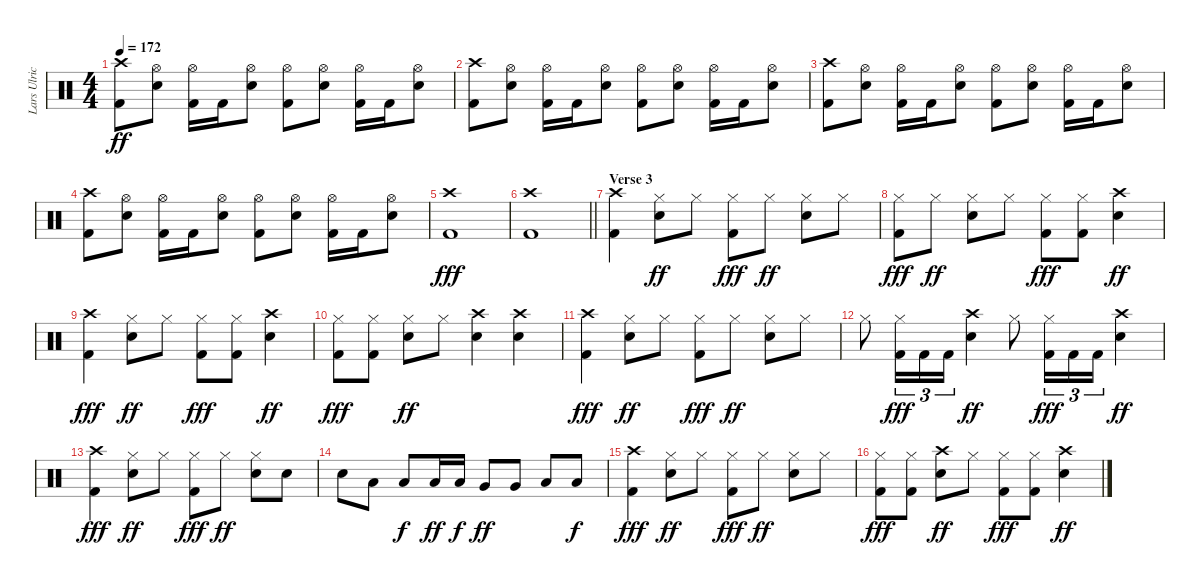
\track ("Lars Ulrich" "Lars Ulric") {instrument percussion}
\staff {score}
\articulation defaults
\ts (4 4)
\tempo 172
\clef neutral
\ks c
("Crash high (hit)" "Kick (hit) 2").8{dy ff} ("Hi-Hat (open)" "Snare (hit) 2").8 ("Hi-Hat (open)" "Kick (hit) 2").16 "Kick (hit) 2".16 ("Hi-Hat (open)" "Snare (hit) 2").8 ("Hi-Hat (open)" "Kick (hit) 2").8 ("Hi-Hat (open)" "Snare (hit) 2").8 ("Hi-Hat (open)" "Kick (hit) 2").16 "Kick (hit) 2".16 ("Hi-Hat (open)" "Snare (hit) 2").8 |
("Crash high (hit)" "Kick (hit) 2").8 ("Hi-Hat (open)" "Snare (hit) 2").8 ("Hi-Hat (open)" "Kick (hit) 2").16 "Kick (hit) 2".16 ("Hi-Hat (open)" "Snare (hit) 2").8 ("Hi-Hat (open)" "Kick (hit) 2").8 ("Hi-Hat (open)" "Snare (hit) 2").8 ("Hi-Hat (open)" "Kick (hit) 2").16 "Kick (hit) 2".16 ("Hi-Hat (open)" "Snare (hit) 2").8 |
("Crash high (hit)" "Kick (hit) 2").8 ("Hi-Hat (open)" "Snare (hit) 2").8 ("Hi-Hat (open)" "Kick (hit) 2").16 "Kick (hit) 2".16 ("Hi-Hat (open)" "Snare (hit) 2").8 ("Hi-Hat (open)" "Kick (hit) 2").8 ("Hi-Hat (open)" "Snare (hit) 2").8 ("Hi-Hat (open)" "Kick (hit) 2").16 "Kick (hit) 2".16 ("Hi-Hat (open)" "Snare (hit) 2").8 |
("Crash high (hit)" "Kick (hit) 2").8 ("Hi-Hat (open)" "Snare (hit) 2").8 ("Hi-Hat (open)" "Kick (hit) 2").16 "Kick (hit) 2".16 ("Hi-Hat (open)" "Snare (hit) 2").8 ("Hi-Hat (open)" "Kick (hit) 2").8 ("Hi-Hat (open)" "Snare (hit) 2").8 ("Hi-Hat (open)" "Kick (hit) 2").16 "Kick (hit) 2".16 ("Hi-Hat (open)" "Snare (hit) 2").8 |
("Crash high (hit)" "Kick (hit) 2").1{dy fff} |
\barLineRight lightlight
("Crash high (hit)" "Kick (hit) 2").1 |
\section ("" "Verse 3")
("Crash high (hit)" "Kick (hit) 2").4 ("Hi-Hat (closed)" "Snare (hit) 2").8{dy ff} "Hi-Hat (closed)".8 ("Hi-Hat (closed)" "Kick (hit) 2").8{dy fff} "Hi-Hat (closed)".8{dy ff} ("Hi-Hat (closed)" "Snare (hit) 2").8 "Hi-Hat (closed)".8 |
("Hi-Hat (closed)" "Kick (hit) 2").8{dy fff} "Hi-Hat (closed)".8{dy ff} ("Hi-Hat (closed)" "Snare (hit) 2").8 "Hi-Hat (closed)".8 ("Hi-Hat (closed)" "Kick (hit) 2").8{dy fff} ("Hi-Hat (closed)" "Kick (hit) 2").8 ("Crash high (hit)" "Snare (hit) 2").4{dy ff} |
("Crash high (hit)" "Kick (hit) 2").4{dy fff} ("Hi-Hat (closed)" "Snare (hit) 2").8{dy ff} "Hi-Hat (closed)".8 ("Hi-Hat (closed)" "Kick (hit) 2").8{dy fff} ("Hi-Hat (closed)" "Kick (hit) 2").8 ("Crash high (hit)" "Snare (hit) 2").4{dy ff} |
("Hi-Hat (closed)" "Kick (hit) 2").8{dy fff} ("Hi-Hat (closed)" "Kick (hit) 2").8 ("Hi-Hat (closed)" "Snare (hit) 2").8{dy ff} "Hi-Hat (closed)".8 ("Crash high (hit)" "Snare (hit) 2").4 ("Crash high (hit)" "Snare (hit) 2").4 |
("Crash high (hit)" "Kick (hit) 2").4{dy fff} ("Hi-Hat (closed)" "Snare (hit) 2").8{dy ff} "Hi-Hat (closed)".8 ("Hi-Hat (closed)" "Kick (hit) 2").8{dy fff} "Hi-Hat (closed)".8{dy ff} ("Hi-Hat (closed)" "Snare (hit) 2").8 "Hi-Hat (closed)".8 |
"Hi-Hat (closed)".8 ("Hi-Hat (closed)" "Kick (hit) 2").16{tu (3 2) dy fff} "Kick (hit) 2".16{tu (3 2)} "Kick (hit) 2".16{tu (3 2)} ("Crash high (hit)" "Snare (hit) 2").4{dy ff} "Hi-Hat (closed)".8 ("Hi-Hat (closed)" "Kick (hit) 2").16{tu (3 2) dy fff} "Kick (hit) 2".16{tu (3 2)} "Kick (hit) 2".16{tu (3 2)} ("Crash high (hit)" "Snare (hit) 2").4{dy ff} |
("Crash high (hit)" "Kick (hit) 2").4{dy fff} ("Hi-Hat (closed)" "Snare (hit) 2").8{dy ff} "Hi-Hat (closed)".8 ("Hi-Hat (closed)" "Kick (hit) 2").8{dy fff} "Hi-Hat (closed)".8{dy ff} ("Hi-Hat (closed)" "Snare (hit) 2").8 "Snare (hit) 2".8 |
"Snare (hit) 2".8 "Low Tom (hit)".8 "Low Tom (hit)".8{dy f} "Low Tom (hit)".16{dy ff} "Low Tom (hit)".16{dy f} "Very Low Tom (hit)".8{dy ff} "Very Low Tom (hit)".8 "Low Floor Tom (hit)".8 "Low Floor Tom (hit)".8{dy f} |
("Crash high (hit)" "Kick (hit) 2").4{dy fff} ("Hi-Hat (closed)" "Snare (hit) 2").8{dy ff} "Hi-Hat (closed)".8 ("Hi-Hat (closed)" "Kick (hit) 2").8{dy fff} "Hi-Hat (closed)".8{dy ff} ("Hi-Hat (closed)" "Snare (hit) 2").8 "Hi-Hat (closed)".8 |
("Hi-Hat (closed)" "Kick (hit) 2").8{dy fff} ("Hi-Hat (closed)" "Kick (hit) 2").8 ("Crash high (hit)" "Snare (hit) 2").8{dy ff} "Hi-Hat (closed)".8 ("Hi-Hat (closed)" "Kick (hit) 2").8{dy fff} ("Hi-Hat (closed)" "Kick (hit) 2").8 ("Crash high (hit)" "Snare (hit) 2").4{dy ff}
